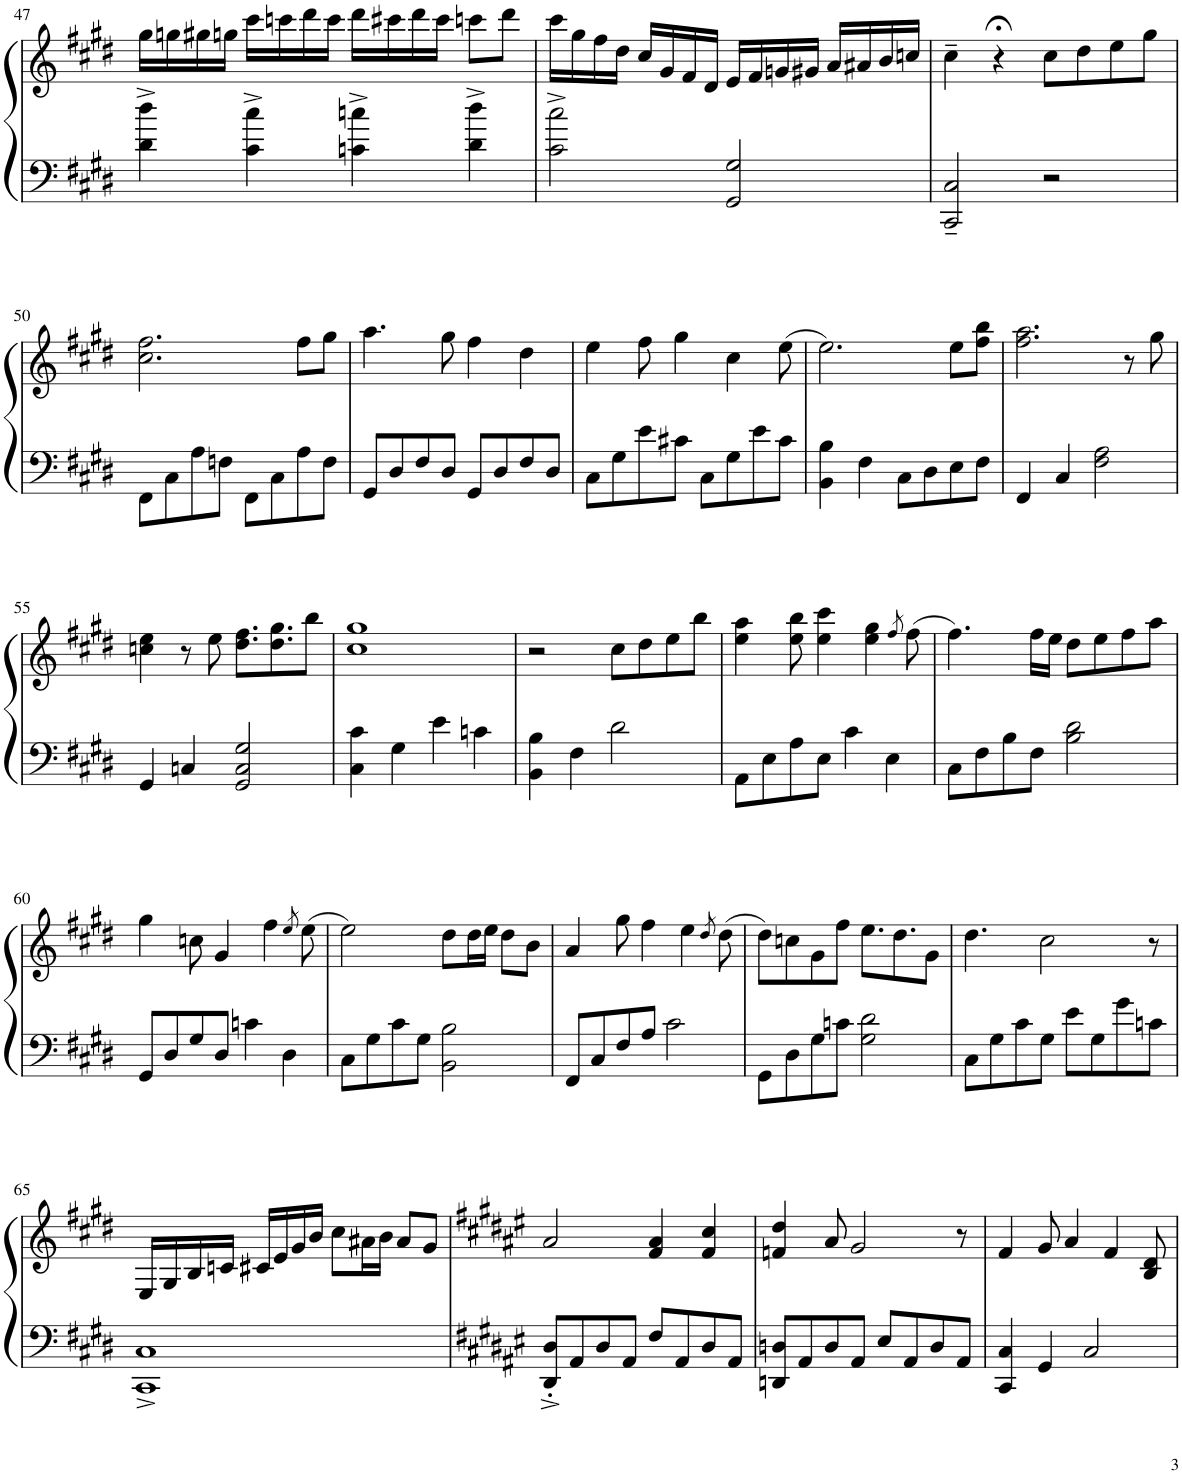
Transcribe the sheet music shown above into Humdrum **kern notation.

**kern	**kern
*part1	*part1
*staff2	*staff1
*I"Piano	*
*I'Pno.	*
!!LO:PB:g=z
*clefF4	*clefG2
*k[f#c#g#d#]	*k[f#c#g#d#]
*M4/4	*M4/4
=47	=47
4d#\^ 4dd#\^	16gg#\LL
.	16ggn\
.	16gg#X\
.	16ggn\JJ
4c#\^ 4cc#\^	16ccc#\LL
.	16cccn\
.	16ddd#\
.	16ccc\JJ
4cn\^ 4ccn\^	16ddd#\LL
.	16ccc#X\
.	16ddd#\
.	16ccc#\JJ
4d#\^ 4dd#\^	8cccn\L
.	8ddd#\J
=48	=48
2c#\^ 2cc#\^	16ccc#\LL
.	16gg#\
.	16ff#\
.	16dd#\JJ
.	16cc#/LL
.	16g#/
.	16f#/
.	16d#/JJ
2GG#/ 2G#/	16e/LL
.	16f#/
.	16gn/
.	16g#X/JJ
.	16a/LL
.	16a#X/
.	16b/
.	16ccn/JJ
=49	=49
2CC#/~ 2C#/~	4cc#~\
.	4r;<
2r	8cc#\L
.	8dd#\
.	8ee\
.	8gg#\J
!!LO:LB:g=z
=50	=50
8FF#\L	2.cc#\ 2.ff#\
8C#\	.
8A\	.
8Fn\J	.
8FF#\L	.
8C#\	.
8A\	8ff#\L
8F\J	8gg#\J
=51	=51
8GG#/L	4.aa\
8D#/	.
8F#/	.
8D#/J	8gg#\
8GG#/L	4ff#\
8D#/	.
8F#/	4dd#\
8D#/J	.
=52	=52
8C#\L	4ee\
8G#\	.
8e\	8ff#\
8c#X\J	4gg#\
8C#\L	.
8G#\	4cc#\
8e\	.
8c#\J	(8ee\
=53	=53
4BB\ 4B\	2.ee\)
4F#\	.
8C#\L	.
8D#\	.
8E\	8ee\L
8F#\J	8ff#\ 8bb\J
=54	=54
4FF#/	2.ff#\ 2.aa\
4C#/	.
2F#\ 2A\	.
.	8r
.	8gg#\
!!LO:LB:g=z
=55	=55
4GG#/	4ccn\ 4ee\
4Cn/	8r
.	8ee\
2GG#/ 2C/ 2G#/	8.dd#\ 8.ff#\L
.	8.dd#\ 8.gg#\
.	8bb\J
=56	=56
4C#\ 4c#\	1cc# 1gg#
4G#\	.
4e\	.
4cn\	.
=57	=57
4BB\ 4B\	2r
4F#\	.
2d#\	8cc#\L
.	8dd#\
.	8ee\
.	8bb\J
=58	=58
8AA\L	4ee\ 4aa\
8E\	.
8A\	8ee\ 8bb\
8E\J	4ee\ 4ccc#\
4c#\	.
.	4ee\ 4gg#\
4E\	.
.	8qff#/
.	(8ff#\
=59	=59
8C#\L	4.ff#\)
8F#\	.
8B\	.
8F#\J	16ff#\LL
.	16ee\JJ
2B\ 2d#\	8dd#\L
.	8ee\
.	8ff#\
.	8aa\J
!!LO:LB:g=z
=60	=60
8GG#/L	4gg#\
8D#/	.
8G#/	8ccn\
8D#/J	4g#/
4cn\	.
.	4ff#\
4D#\	.
.	8qee/
.	(8ee\
=61	=61
8C#\L	2ee\)
8G#\	.
8c#\	.
8G#\J	.
2BB\ 2B\	8dd#\L
.	16dd#\L
.	16ee\JJ
.	8dd#\L
.	8b\J
=62	=62
8FF#/L	4a/
8C#/	.
8F#/	8gg#\
8A/J	4ff#\
2c#\	.
.	4ee\
.	8qdd#/
.	(8dd#\
=63	=63
8GG#\L	8dd#\L)
8D#\	8ccn\
8G#\	8g#\
8cn\J	8ff#\J
2G#\ 2d#\	8.ee\L
.	8.dd#\
.	8g#\J
=64	=64
8C#\L	4.dd#\
8G#\	.
8c#\	.
8G#\J	2cc#\
8e\L	.
8G#\	.
8g#\	.
8cn\J	8r
!!LO:LB:g=z
=65	=65
1CC#^ 1C#^	16E/LL
.	16G#/
.	16B/
.	16cn/JJ
.	16c#X/LL
.	16e/
.	16g#/
.	16b/JJ
.	8cc#\L
.	16a#X\L
.	16b\JJ
.	8a#/L
.	8g#/J
=66	=66
*k[f#c#g#d#a#e#]	*k[f#c#g#d#a#e#]
8DD#/'^ 8D#/'^L	2a#/
8AA#/	.
8D#/	.
8AA#/J	.
8F#/L	4f#/ 4a#/
8AA#/	.
8D#/	4f#/ 4cc#/
8AA#/J	.
=67	=67
8DDn/ 8Dn/L	4fn/ 4dd#/
8AA#/	.
8D/	8a#/
8AA#/J	2g#/
8E#/L	.
8AA#/	.
8D/	.
8AA#/J	8r
=68	=68
4CC#/ 4C#/	4f#/
4GG#/	8g#/
.	4a#/
2C#/	.
.	4f#/
.	8B/ 8d#/
=	=
*-	*-
